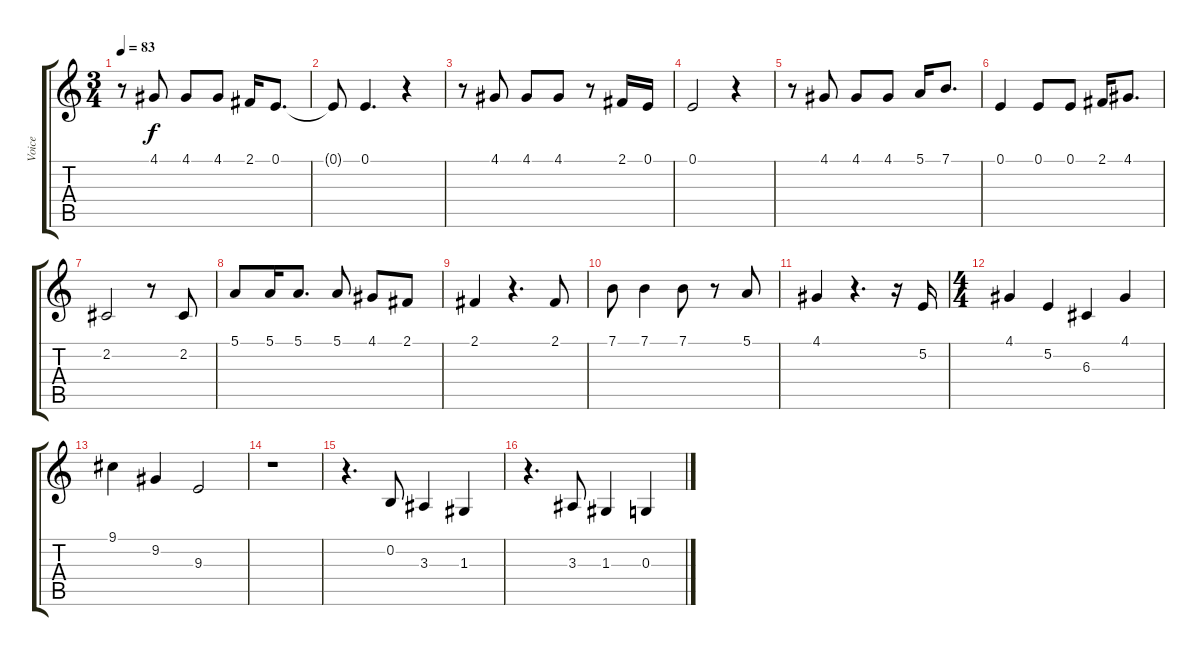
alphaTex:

\track ("Voice" "Voice") {instrument honkytonkpiano}
\staff {score tabs}
\tuning (E4 B3 G3 D3 A2 E2) {hide}
\ts (3 4)
\tempo 83
\clef g2
\ks c
r.8{dy f} 4.1.8 4.1.8 4.1.8 2.1.16 0.1.8{d} |
0.1{t}.8 0.1.4{d} r.4 |
r.8 4.1.8 4.1.8 4.1.8 r.8 2.1.16 0.1.16 |
0.1.2 r.4 |
r.8 4.1.8 4.1.8 4.1.8 5.1.16 7.1.8{d} |
0.1.4 0.1.8 0.1.8 2.1.16 4.1.8{d} |
2.2.2 r.8 2.2.8 |
5.1.8 5.1.16 5.1.8{d} 5.1.8 4.1.8 2.1.8 |
2.1.4 r.4{d} 2.1.8 |
7.1.8 7.1.4 7.1.8 r.8 5.1.8 |
4.1.4 r.4{d} r.16 5.2.16 |
\ts (4 4)
4.1.4 5.2.4 6.3.4 4.1.4 |
9.1.4 9.2.4 9.3.2 |
r.1 |
r.4{d} 0.2.8 3.3.4 1.3.4 |
r.4{d} 3.3.8 1.3.4 0.3.4
